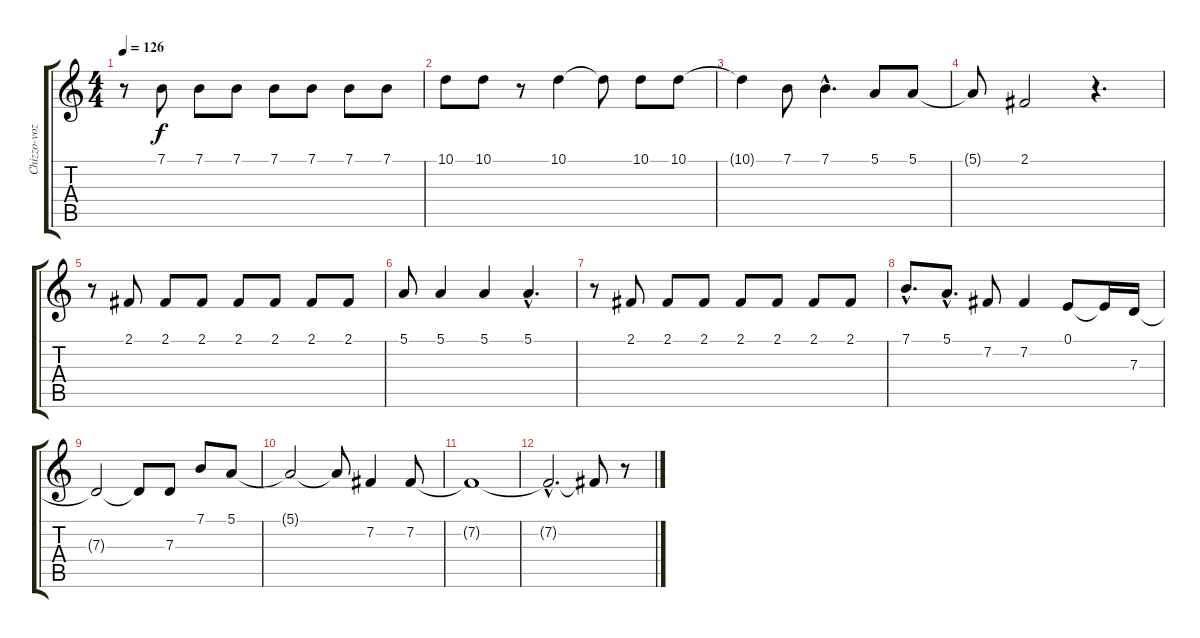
\track ("Chizzo-voz" "Chizzo-voz") {instrument lead8bassandlead}
\staff {score tabs}
\tuning (E4 B3 G3 D3 A2 E2) {hide}
\ts (4 4)
\tempo 126
\clef g2
\ks c
r.8{dy f} 7.1.8 7.1.8 7.1.8 7.1.8 7.1.8 7.1.8 7.1.8 |
10.1.8 10.1.8 r.8 10.1.4 10.1{t}.8 10.1.8 10.1.8 |
10.1{t}.4 7.1.8 7.1{hac}.4{d} 5.1.8 5.1.8 |
5.1{t}.8 2.1.2 r.4{d} |
r.8 2.1.8 2.1.8 2.1.8 2.1.8 2.1.8 2.1.8 2.1.8 |
5.1.8 5.1.4 5.1.4 5.1{hac}.4{d} |
r.8 2.1.8 2.1.8 2.1.8 2.1.8 2.1.8 2.1.8 2.1.8 |
7.1{hac}.8{d} 5.1{hac}.8{d} 7.2.8 7.2.4 0.1.8 0.1{t}.16 7.3.16 |
7.3{t}.2 7.3{t}.8 7.3.8 7.1.8 5.1.8 |
5.1{t}.2 5.1{t}.8 7.2.4 7.2.8 |
7.2{t}.1 |
7.2{hac t}.2{d} 7.2{t}.8 r.8
